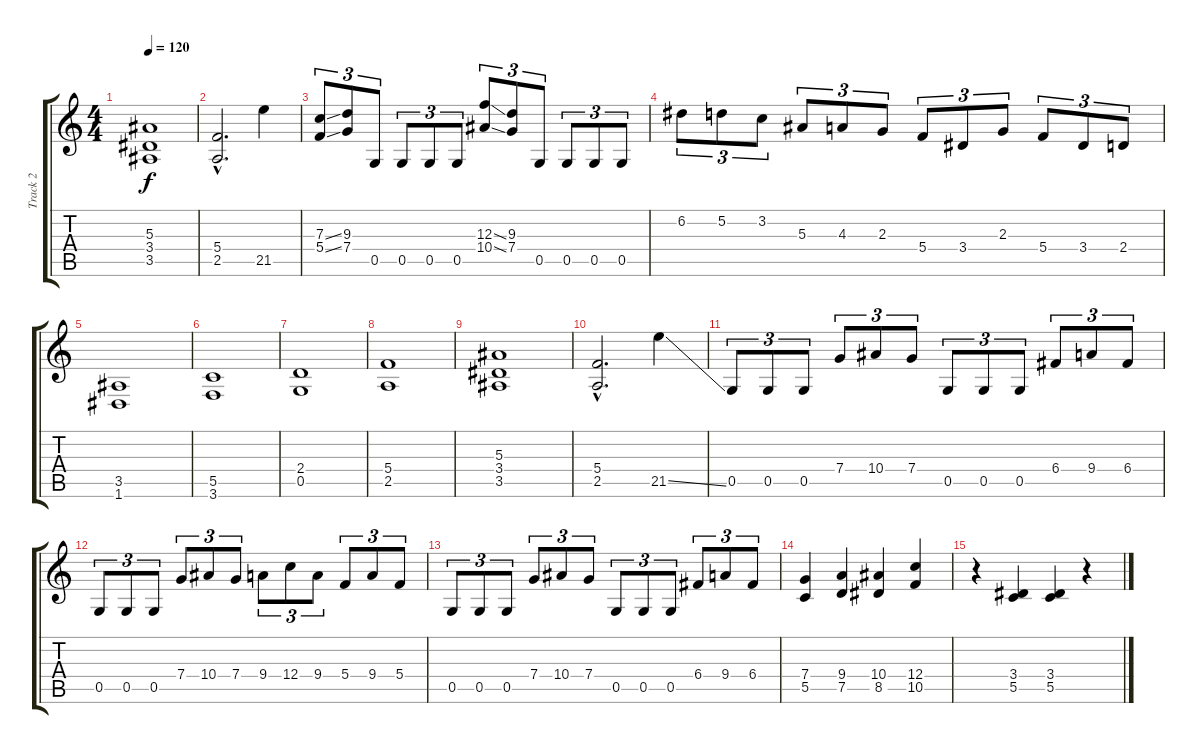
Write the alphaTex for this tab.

\track ("Track 2" "Track 2") {instrument distortionguitar}
\staff {score tabs}
\tuning (D4 A3 F3 C3 G2 D2) {hide}
\ts (4 4)
\tempo 120
\clef g2
\ks c
(5.3 3.4 3.5).1{dy f} |
(5.4{hac} 2.5{hac}).2{d} 21.5.4 |
(7.3{ss} 5.4{ss}).8{tu (3 2)} (9.3 7.4).8{tu (3 2)} 0.5.8{tu (3 2)} 0.5.8{tu (3 2)} 0.5.8{tu (3 2)} 0.5.8{tu (3 2)} (12.3{ss} 10.4{ss}).8{tu (3 2)} (9.3 7.4).8{tu (3 2)} 0.5.8{tu (3 2)} 0.5.8{tu (3 2)} 0.5.8{tu (3 2)} 0.5.8{tu (3 2)} |
6.2.8{tu (3 2)} 5.2.8{tu (3 2)} 3.2.8{tu (3 2)} 5.3.8{tu (3 2)} 4.3.8{tu (3 2)} 2.3.8{tu (3 2)} 5.4.8{tu (3 2)} 3.4.8{tu (3 2)} 2.3.8{tu (3 2)} 5.4.8{tu (3 2)} 3.4.8{tu (3 2)} 2.4.8{tu (3 2)} |
(3.5 1.6).1 |
(5.5 3.6).1 |
(2.4 0.5).1 |
(5.4 2.5).1 |
(5.3 3.4 3.5).1 |
(5.4{hac} 2.5{hac}).2{d} 21.5{ss}.4 |
0.5.8{tu (3 2)} 0.5.8{tu (3 2)} 0.5.8{tu (3 2)} 7.4.8{tu (3 2)} 10.4.8{tu (3 2)} 7.4.8{tu (3 2)} 0.5.8{tu (3 2)} 0.5.8{tu (3 2)} 0.5.8{tu (3 2)} 6.4.8{tu (3 2)} 9.4.8{tu (3 2)} 6.4.8{tu (3 2)} |
0.5.8{tu (3 2)} 0.5.8{tu (3 2)} 0.5.8{tu (3 2)} 7.4.8{tu (3 2)} 10.4.8{tu (3 2)} 7.4.8{tu (3 2)} 9.4.8{tu (3 2)} 12.4.8{tu (3 2)} 9.4.8{tu (3 2)} 5.4.8{tu (3 2)} 9.4.8{tu (3 2)} 5.4.8{tu (3 2)} |
0.5.8{tu (3 2)} 0.5.8{tu (3 2)} 0.5.8{tu (3 2)} 7.4.8{tu (3 2)} 10.4.8{tu (3 2)} 7.4.8{tu (3 2)} 0.5.8{tu (3 2)} 0.5.8{tu (3 2)} 0.5.8{tu (3 2)} 6.4.8{tu (3 2)} 9.4.8{tu (3 2)} 6.4.8{tu (3 2)} |
(7.4 5.5).4 (9.4 7.5).4 (10.4 8.5).4 (12.4 10.5).4 |
r.4 (3.4 5.5).4 (3.4 5.5).4 r.4
